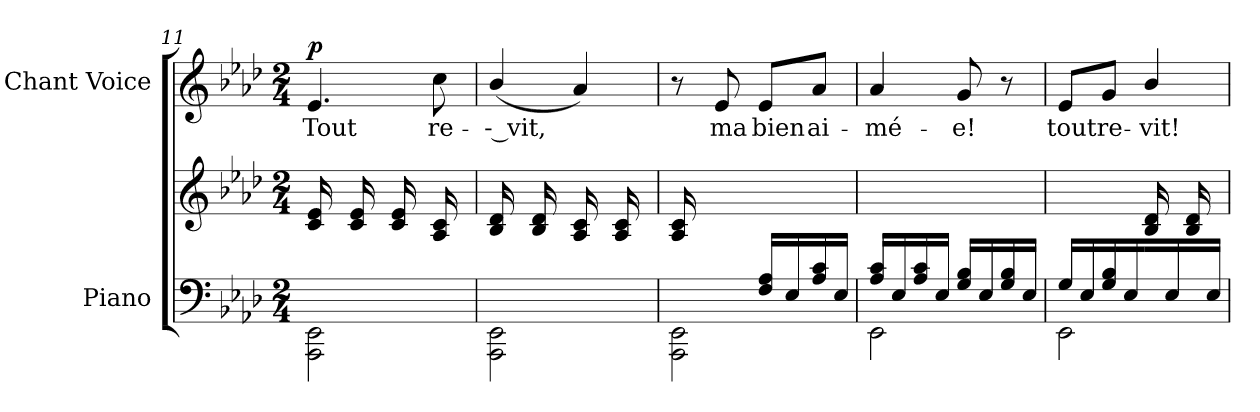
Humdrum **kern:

**kern	**kern	**kern	**text	**dynam
*part2	*part2	*part1	*part1	*part1
*staff3	*staff2	*staff1	*staff1	*staff1
*I"Piano	*	*I"Chant Voice	*	*
*I'Pno	*	*	*	*
*clefF4	*clefG2	*clefG2	*	*
*k[b-e-a-d-]	*k[b-e-a-d-]	*k[b-e-a-d-]	*	*
*M2/4	*M2/4	*M2/4	*	*
=11	=11	=11	=11	=11
*^	*	*	*	*
!	!	!	!	!	!LO:DY:a
16ryy	2AAA-\ 2EE-\	(16c/ 16e-/LL	4.e-/	Tout	p
16E-/	.	16ryy	.	.	.
16ryy	.	16c/ 16e-/	.	.	.
16E-/JJ	.	16ryy	.	.	.
16ryy	.	16c/ 16e-/LL	.	.	.
16E-/	.	16ryy	.	.	.
16ryy	.	16A-/ 16c/	8cc\	re-	.
16E-/JJ)	.	16ryy	.	.	.
=12	=12	=12	=12	=12	=12
16ryy	2AAA-\ 2EE-\	(16B-/ 16d-/LL	(4b-/	-- vit,	.
16E-/	.	16ryy	.	.	.
16ryy	.	16B-/ 16d-/	.	.	.
16E-/JJ	.	16ryy	.	.	.
16ryy	.	16A-/ 16c/LL	4a-/)	.	.
16E-/	.	16ryy	.	.	.
16ryy	.	16A-/ 16c/	.	.	.
16E-/JJ)	.	16ryy	.	.	.
=13	=13	=13	=13	=13	=13
16ryy	2AAA-\ 2EE-\	(16A-/ 16c/LL	8r	.	.
16E-/	.	4..ryy	.	.	.
16G/ 16B-/	.	.	8e-/	ma	.
16E-/JJ	.	.	.	.	.
16F/ 16A-/LL	.	.	8e-/L	bien	.
16E-/	.	.	.	.	.
16A-/ 16c/	.	.	8a-/J	ai-	.
16E-/JJ)	.	.	.	.	.
=14	=14	=14	=14	=14	=14
16A-/ 16c/LL	2EE-\	2ryy	4a-/	-mé-	.
16E-/	.	.	.	.	.
16A-/ 16c/	.	.	.	.	.
16E-/JJ	.	.	.	.	.
16G/ 16B-/LL	.	.	8g/	-e!	.
16E-/	.	.	.	.	.
16G/ 16B-/	.	.	8r	.	.
16E-/JJ	.	.	.	.	.
=15	=15	=15	=15	=15	=15
16G/LL	2EE-\	4ryy	8e-/L	tout	.
16E-/	.	.	.	.	.
16G/ 16B-/	.	.	8g/J	re-	.
16E-/JJ	.	.	.	.	.
16ryy	.	16B-/ 16d-/LL	4b-/	-vit!	.
16E-/	.	16ryy	.	.	.
16ryy	.	16B-/ 16d-/	.	.	.
16E-/JJ	.	16ryy	.	.	.
*v	*v	*	*	*	*
=	=	=	=	=
*-	*-	*-	*-	*-
